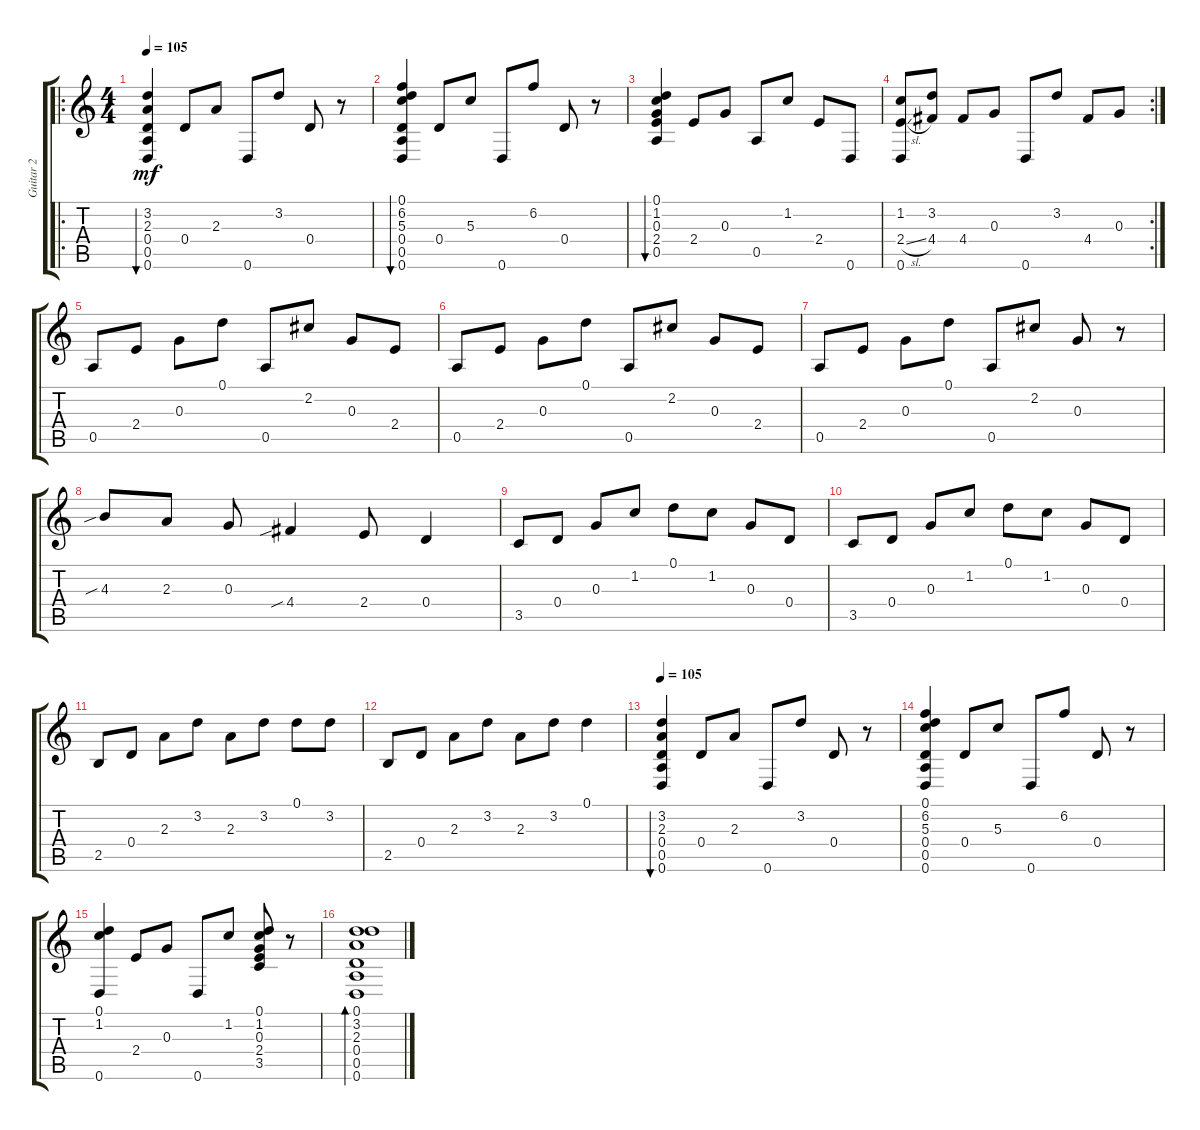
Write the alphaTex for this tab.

\track ("Guitar 2" "Guitar 2") {instrument acousticguitarsteel}
\staff {score tabs}
\tuning (D4 B3 G3 D3 A2 D2) {hide}
\ro
\ts (4 4)
\tempo 105
\clef g2
\ks c
(3.2 2.3 0.4 0.5 0.6).4{bu 30 dy mf} 0.4.8 2.3.8 0.6.8 3.2.8 0.4.8 r.8 |
(0.1 6.2 5.3 0.4 0.5 0.6).4{bu 30} 0.4.8 5.3.8 0.6.8 6.2.8 0.4.8 r.8 |
(0.1 1.2 0.3 2.4 0.5).4{bu 30} 2.4.8 0.3.8 0.5.8 1.2.8 2.4.8 0.6.8 |
\rc 2
(1.2 2.4{sl} 0.6).8 (3.2 4.4).8 4.4.8 0.3.8 0.6.8 3.2.8 4.4.8 0.3.8 |
0.5.8 2.4.8 0.3.8 0.1.8 0.5.8 2.2.8 0.3.8 2.4.8 |
0.5.8 2.4.8 0.3.8 0.1.8 0.5.8 2.2.8 0.3.8 2.4.8 |
0.5.8 2.4.8 0.3.8 0.1.8 0.5.8 2.2.8 0.3.8 r.8 |
4.3{sib}.8 2.3.8 0.3.8 4.4{sib}.4 2.4.8 0.4.4 |
3.5.8 0.4.8 0.3.8 1.2.8 0.1.8 1.2.8 0.3.8 0.4.8 |
3.5.8 0.4.8 0.3.8 1.2.8 0.1.8 1.2.8 0.3.8 0.4.8 |
2.5.8 0.4.8 2.3.8 3.2.8 2.3.8 3.2.8 0.1.8 3.2.8 |
2.5.8 0.4.8 2.3.8 3.2.8 2.3.8 3.2.8 0.1.4 |
\tempo 105
(3.2 2.3 0.4 0.5 0.6).4{bu 30} 0.4.8 2.3.8 0.6.8 3.2.8 0.4.8 r.8 |
(0.1 6.2 5.3 0.4 0.5 0.6).4 0.4.8 5.3.8 0.6.8 6.2.8 0.4.8 r.8 |
(0.1 1.2 0.6).4 2.4.8 0.3.8 0.6.8 1.2.8 (0.1 1.2 0.3 2.4 3.5).8 r.8 |
(0.1 3.2 2.3 0.4 0.5 0.6).1{bd 30}
